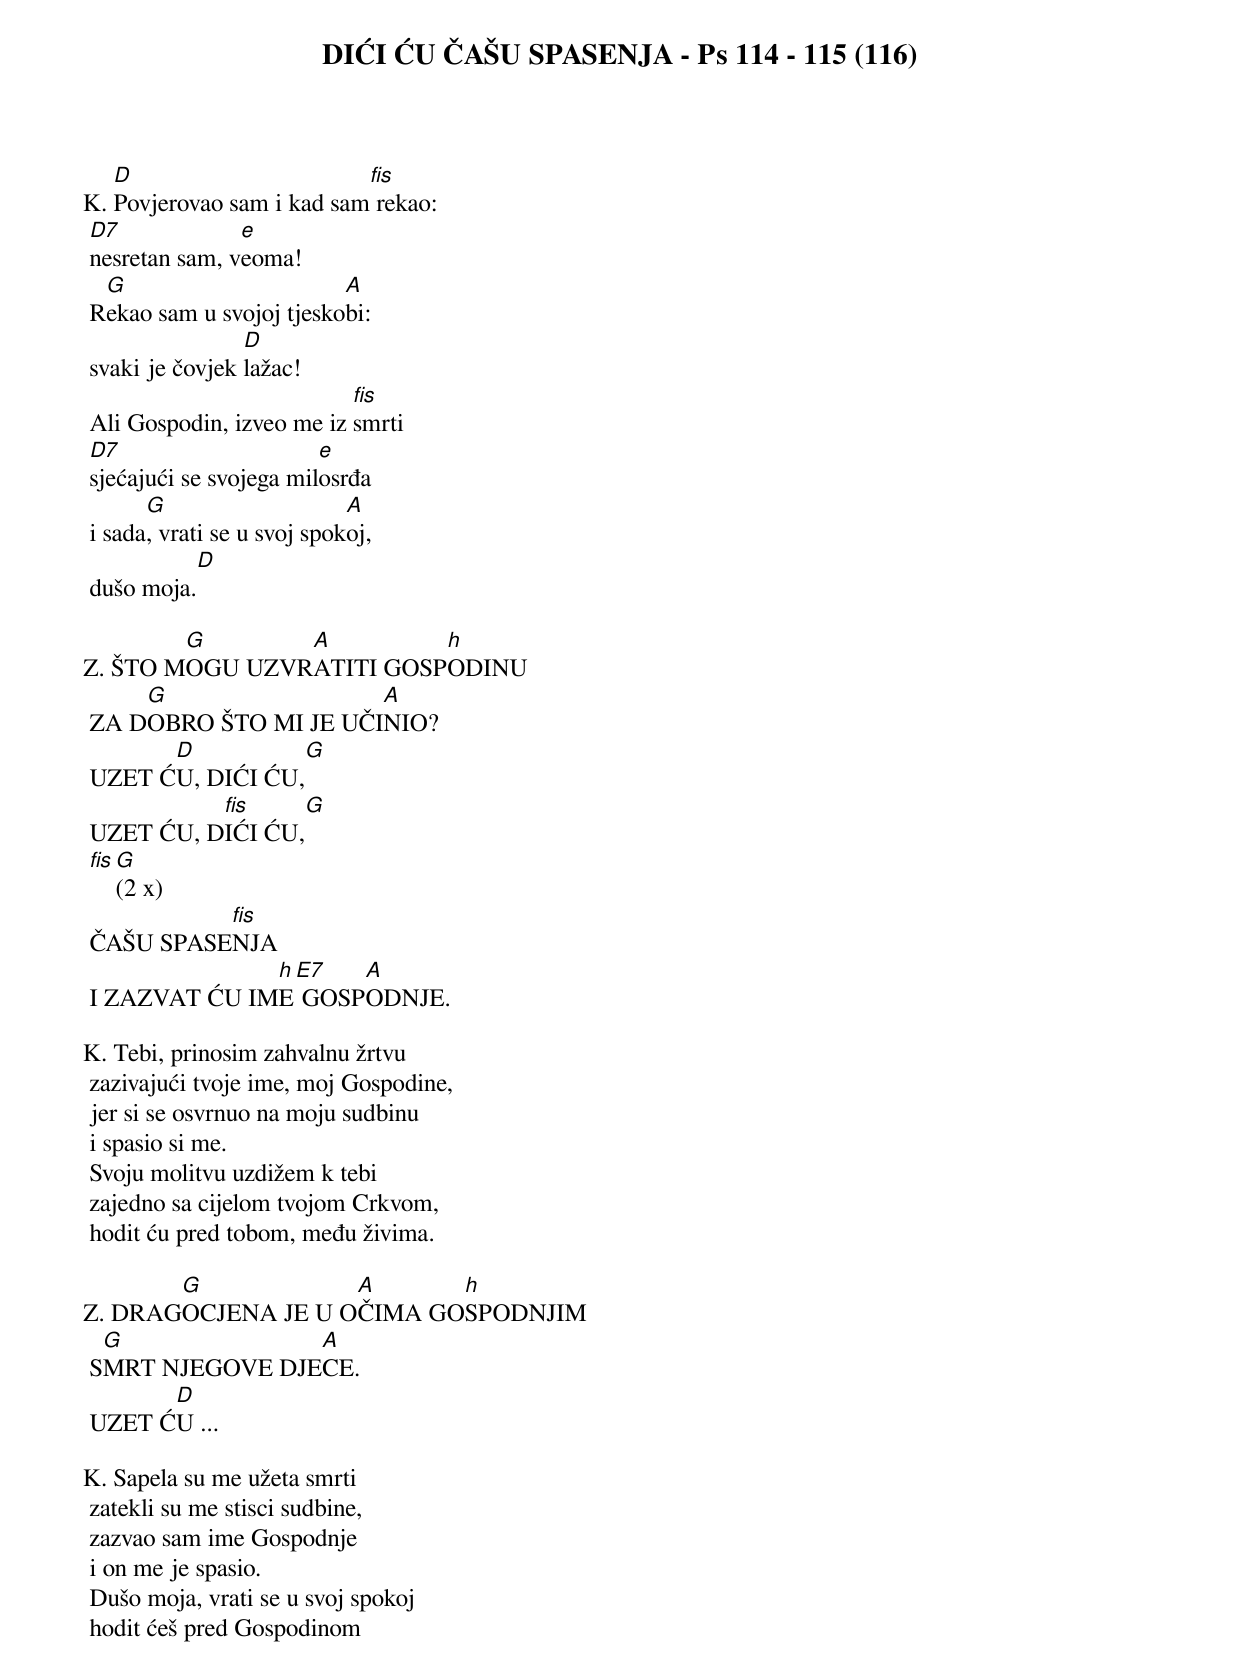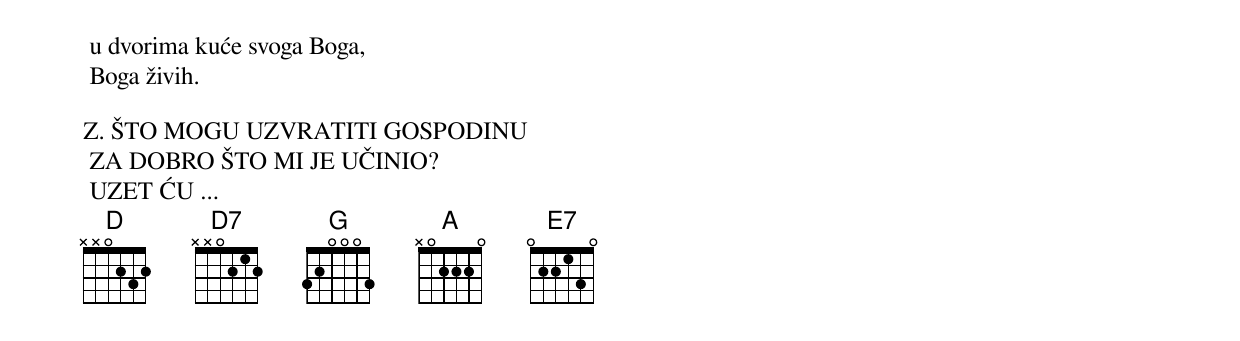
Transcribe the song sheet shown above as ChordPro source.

{title: DIĆI ĆU ČAŠU SPASENJA - Ps 114 - 115 (116)}

K.	[D]Povjerovao sam i kad sam[fis] rekao:
	[D7]nesretan sam, v[e]eoma!
	R[G]ekao sam u svojoj tjesko[A]bi:
	svaki je čovjek [D]lažac!
	Ali Gospodin, izveo me iz [fis]smrti
	[D7]sjećajući se svojega mil[e]osrđa
	i sada[G], vrati se u svoj spok[A]oj,
	dušo moja.[D]

Z.	ŠTO M[G]OGU UZVR[A]ATITI GOSP[h]ODINU
	ZA D[G]OBRO ŠTO MI JE UČI[A]NIO?
	UZET Ć[D]U, DIĆI ĆU,[G]
	UZET ĆU, D[fis]IĆI ĆU,[G]
	[fis][G](2 x)
	ČAŠU SPASE[fis]NJA
	I ZAZVAT ĆU IM[h]E[E7] GOSP[A]ODNJE.

K.	Tebi, prinosim zahvalnu žrtvu
	zazivajući tvoje ime, moj Gospodine,
	jer si se osvrnuo na moju sudbinu
	i spasio si me.
	Svoju molitvu uzdižem k tebi
	zajedno sa cijelom tvojom Crkvom,
	hodit ću pred tobom, među živima.

Z.	DRAG[G]OCJENA JE U O[A]ČIMA GO[h]SPODNJIM
	S[G]MRT NJEGOVE DJE[A]CE.
	UZET Ć[D]U ...

K.	Sapela su me užeta smrti
	zatekli su me stisci sudbine,
	zazvao sam ime Gospodnje
	i on me je spasio.
	Dušo moja, vrati se u svoj spokoj
	hodit ćeš pred Gospodinom
	u dvorima kuće svoga Boga,
	Boga živih.

Z.	ŠTO MOGU UZVRATITI GOSPODINU
	ZA DOBRO ŠTO MI JE UČINIO?
	UZET ĆU ...
